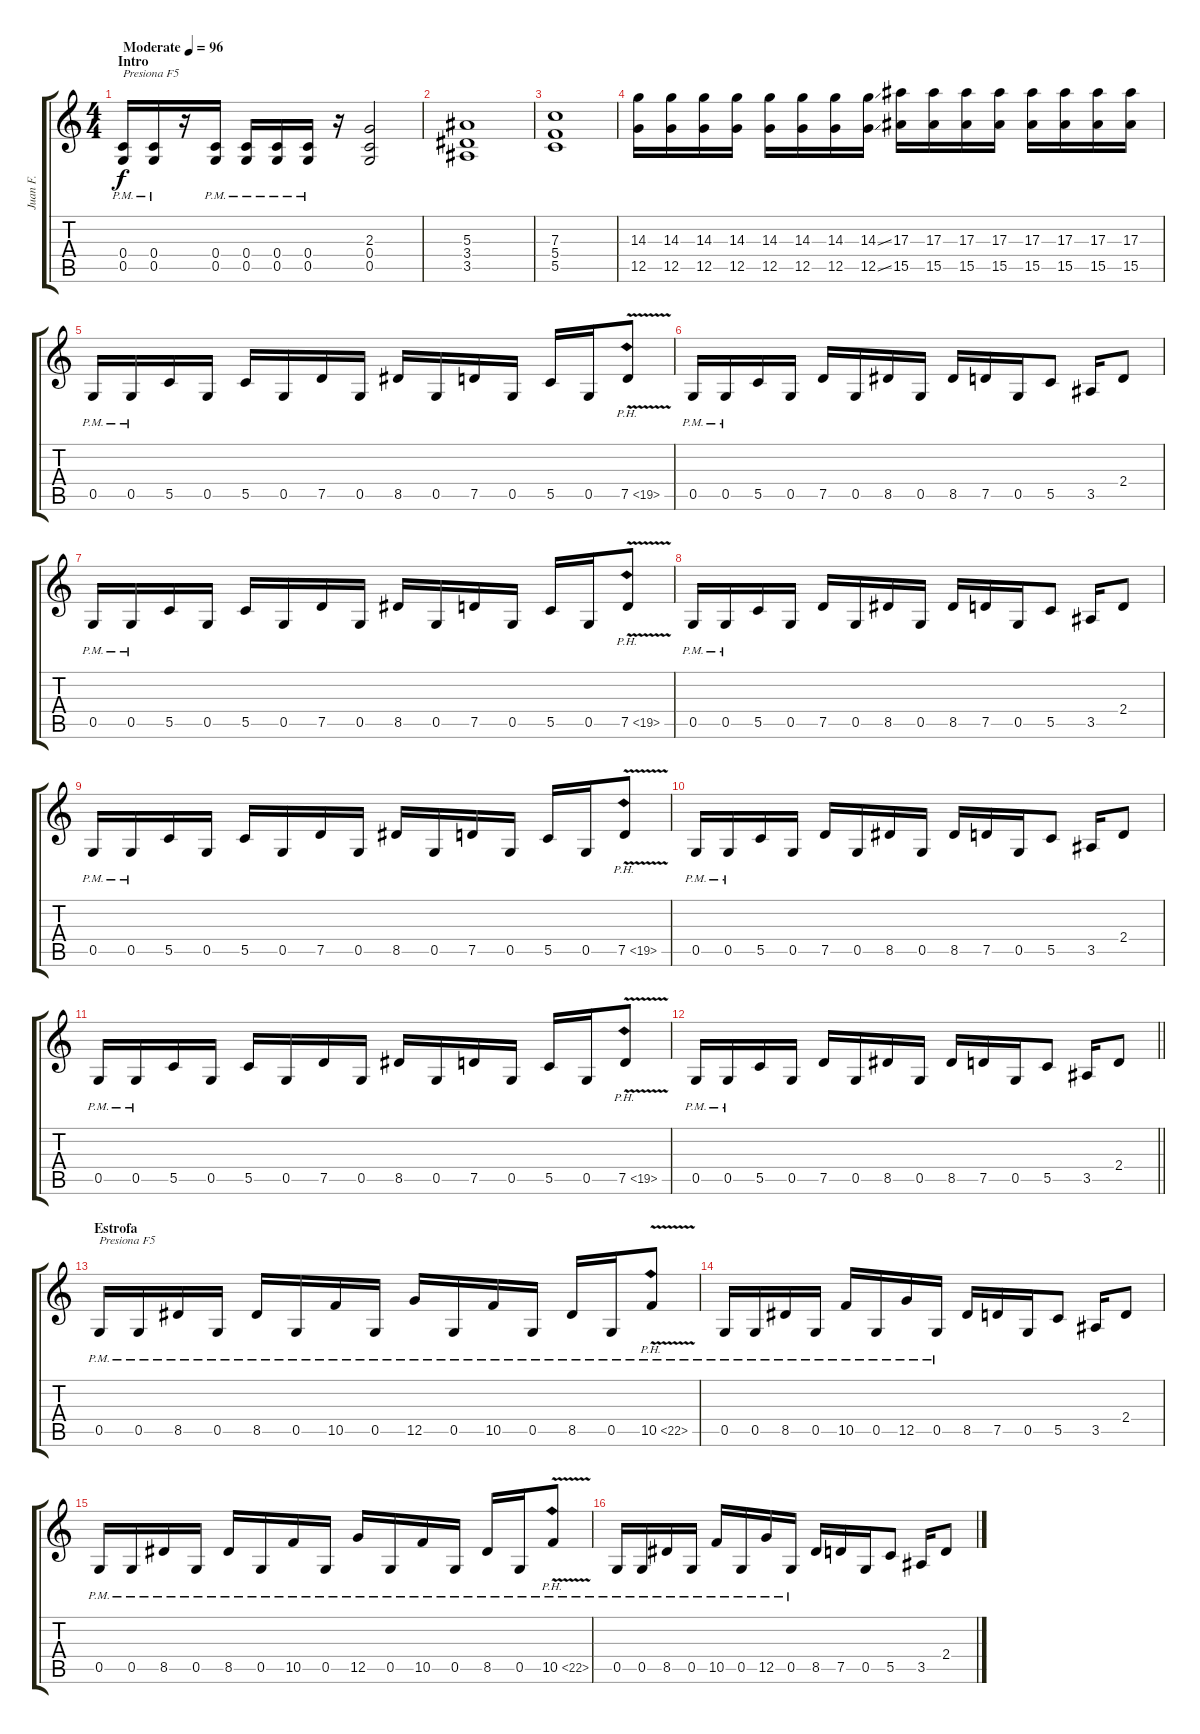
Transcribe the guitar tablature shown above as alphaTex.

\track ("Juan F." "Juan F.") {instrument distortionguitar}
\staff {score tabs}
\tuning (D4 A3 F3 C3 G2 D2) {hide}
\ts (4 4)
\section ("" "Intro")
\tempo (96 "Moderate")
\clef g2
\ks c
(0.4{pm} 0.5{pm}).16{txt "Presiona F5" dy f instrument distortionguitar} (0.4{pm} 0.5{pm}).16 r.16 (0.4{pm} 0.5{pm}).16 (0.4{pm} 0.5{pm}).16 (0.4{pm} 0.5{pm}).16 (0.4{pm} 0.5{pm}).16 r.16 (2.3 0.4 0.5).2 |
(5.3 3.4 3.5).1 |
(7.3 5.4 5.5).1 |
(14.3 12.5).16 (14.3 12.5).16 (14.3 12.5).16 (14.3 12.5).16 (14.3 12.5).16 (14.3 12.5).16 (14.3 12.5).16 (14.3{ss} 12.5{ss}).16 (17.3 15.5).16 (17.3 15.5).16 (17.3 15.5).16 (17.3 15.5).16 (17.3 15.5).16 (17.3 15.5).16 (17.3 15.5).16 (17.3 15.5).16 |
0.5{pm}.16 0.5{pm}.16 5.5.16 0.5.16 5.5.16 0.5.16 7.5.16 0.5.16 8.5.16 0.5.16 7.5.16 0.5.16 5.5.16 0.5.16 7.5{ph 12 v}.8 |
0.5{pm}.16 0.5{pm}.16 5.5.16 0.5.16 7.5.16 0.5.16 8.5.16 0.5.16 8.5.16 7.5.16 0.5.16 5.5.8 3.5.16 2.4.8 |
0.5{pm}.16 0.5{pm}.16 5.5.16 0.5.16 5.5.16 0.5.16 7.5.16 0.5.16 8.5.16 0.5.16 7.5.16 0.5.16 5.5.16 0.5.16 7.5{ph 12 v}.8 |
0.5{pm}.16 0.5{pm}.16 5.5.16 0.5.16 7.5.16 0.5.16 8.5.16 0.5.16 8.5.16 7.5.16 0.5.16 5.5.8 3.5.16 2.4.8 |
0.5{pm}.16 0.5{pm}.16 5.5.16 0.5.16 5.5.16 0.5.16 7.5.16 0.5.16 8.5.16 0.5.16 7.5.16 0.5.16 5.5.16 0.5.16 7.5{ph 12 v}.8 |
0.5{pm}.16 0.5{pm}.16 5.5.16 0.5.16 7.5.16 0.5.16 8.5.16 0.5.16 8.5.16 7.5.16 0.5.16 5.5.8 3.5.16 2.4.8 |
0.5{pm}.16 0.5{pm}.16 5.5.16 0.5.16 5.5.16 0.5.16 7.5.16 0.5.16 8.5.16 0.5.16 7.5.16 0.5.16 5.5.16 0.5.16 7.5{ph 12 v}.8 |
\barLineRight lightlight
0.5{pm}.16 0.5{pm}.16 5.5.16 0.5.16 7.5.16 0.5.16 8.5.16 0.5.16 8.5.16 7.5.16 0.5.16 5.5.8 3.5.16 2.4.8 |
\section ("" "Estrofa")
0.5{pm}.16{txt "Presiona F5"} 0.5{pm}.16 8.5{pm}.16 0.5{pm}.16 8.5{pm}.16 0.5{pm}.16 10.5{pm}.16 0.5{pm}.16 12.5{pm}.16 0.5{pm}.16 10.5{pm}.16 0.5{pm}.16 8.5{pm}.16 0.5{pm}.16 10.5{ph 12 v pm}.8 |
0.5{pm}.16 0.5{pm}.16 8.5{pm}.16 0.5{pm}.16 10.5{pm}.16 0.5{pm}.16 12.5{pm}.16 0.5{pm}.16 8.5.16 7.5.16 0.5.16 5.5.8 3.5.16 2.4.8 |
0.5{pm}.16 0.5{pm}.16 8.5{pm}.16 0.5{pm}.16 8.5{pm}.16 0.5{pm}.16 10.5{pm}.16 0.5{pm}.16 12.5{pm}.16 0.5{pm}.16 10.5{pm}.16 0.5{pm}.16 8.5{pm}.16 0.5{pm}.16 10.5{ph 12 v pm}.8 |
0.5{pm}.16 0.5{pm}.16 8.5{pm}.16 0.5{pm}.16 10.5{pm}.16 0.5{pm}.16 12.5{pm}.16 0.5{pm}.16 8.5.16 7.5.16 0.5.16 5.5.8 3.5.16 2.4.8
